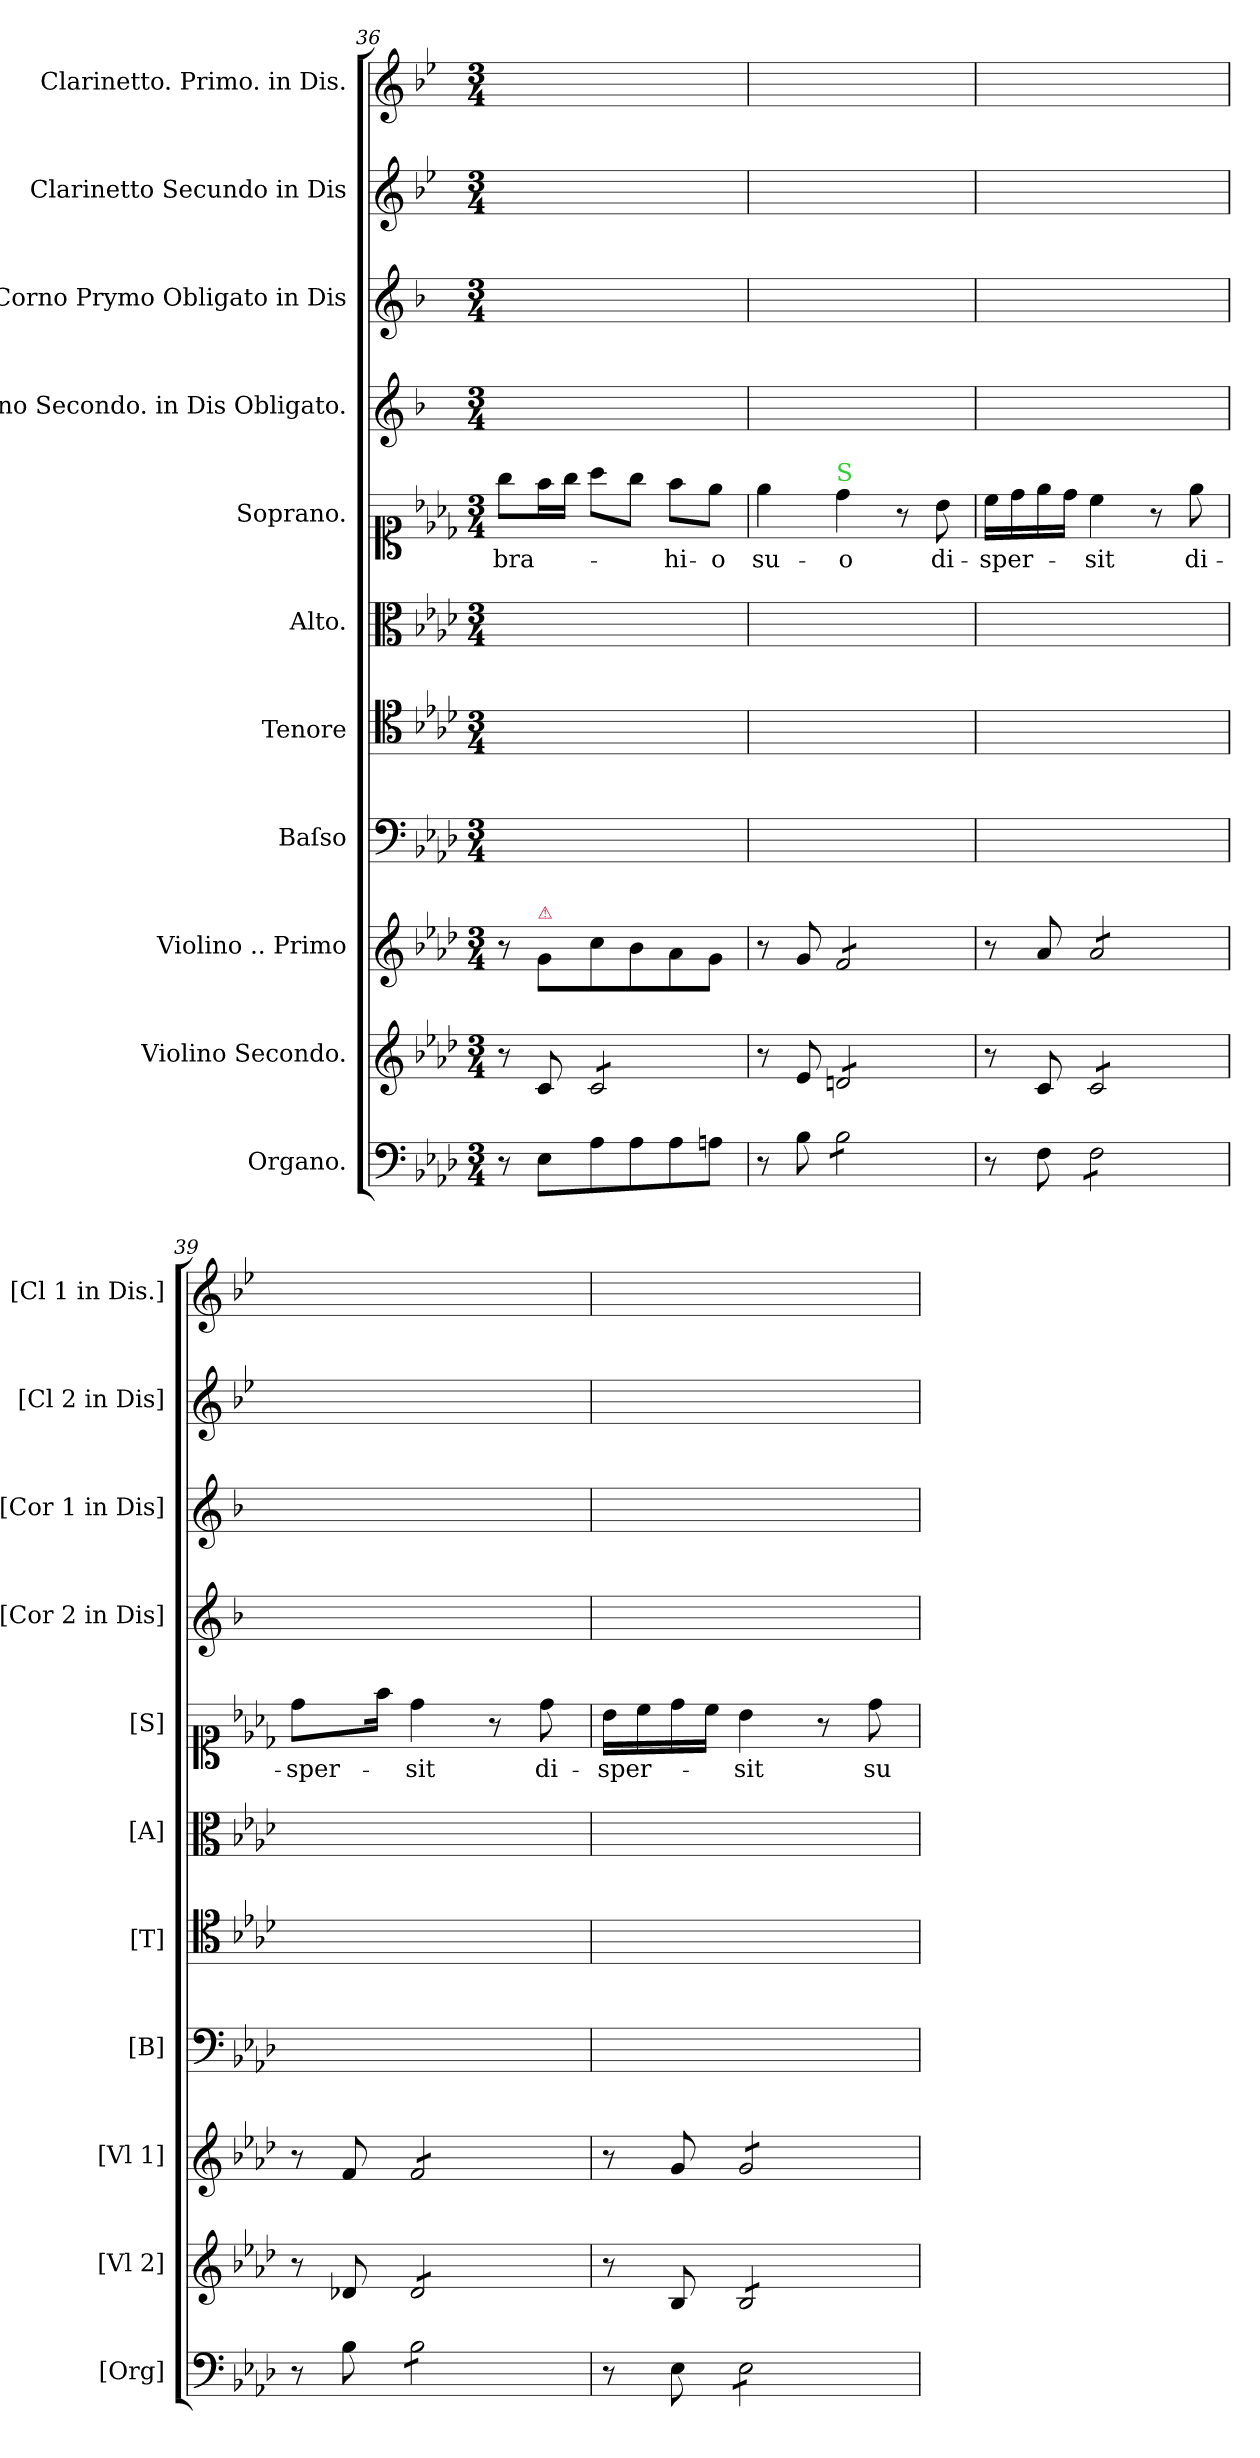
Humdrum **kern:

**kern	**kern	**kern	**kern	**kern	**kern	**kern	**text	**kern	**kern	**kern	**kern
*part11	*part10	*part9	*part8	*part7	*part6	*part5	*part5	*part4	*part3	*part2	*part1
*staff11	*staff10	*staff9	*staff8	*staff7	*staff6	*staff5	*staff5	*staff4	*staff3	*staff2	*staff1
*I"Organo.	*I"Violino Secondo.	*I"Violino .. Primo	*I"Baſso	*I"Tenore	*I"Alto.	*I"Soprano.	*	*I"Corno Secondo. in Dis Obligato.	*I"Corno Prymo Obligato in Dis	*I"Clarinetto Secundo in Dis	*I"Clarinetto. Primo. in Dis.
*I'[Org]	*I'[Vl 2]	*I'[Vl 1]	*I'[B]	*I'[T]	*I'[A]	*I'[S]	*	*I'[Cor 2 in Dis]	*I'[Cor 1 in Dis]	*I'[Cl 2 in Dis]	*I'[Cl 1 in Dis.]
*clefF4	*clefG2	*clefG2	*clefF4	*clefC4	*clefC3	*clefC1	*	*clefG2	*clefG2	*clefG2	*clefG2
*	*	*	*	*	*	*	*	*ITrd5c9	*ITrd5c9	*ITrd1c2	*ITrd1c2
*k[b-e-a-d-]	*k[b-e-a-d-]	*k[b-e-a-d-]	*k[b-e-a-d-]	*k[b-e-a-d-]	*k[b-e-a-d-]	*k[b-e-a-d-]	*	*k[b-e-a-d-]	*k[b-e-a-d-]	*k[b-e-a-d-]	*k[b-e-a-d-]
*A-:	*A-:	*A-:	*A-:	*A-:	*A-:	*A-:	*	*A-:	*A-:	*A-:	*A-:
*M3/4	*M3/4	*M3/4	*M3/4	*M3/4	*M3/4	*M3/4	*	*M3/4	*M3/4	*M3/4	*M3/4
=36	=36	=36	=36	=36	=36	=36	=36	=36	=36	=36	=36
8r	8r	8r	2.ryy	2.ryy	2.ryy	8gg\L	bra-	2.ryy	2.ryy	2.ryy	2.ryy
!	!	!LO:TX:a:color=crimson:t=⚠	!	!	!	!	!	!	!	!	!
8E-\L	8c/	8g/L	.	.	.	16ff\L	.	.	.	.	.
.	.	.	.	.	.	16gg\JJ	.	.	.	.	.
*	*tremolo	*	*	*	*	*	*	*	*	*	*
8A-\	8c/L	8cc\	.	.	.	8aa-\L	.	.	.	.	.
8A-\	8c/	8b-\	.	.	.	8gg\J	.	.	.	.	.
8A-\	8c/	8a-\	.	.	.	8ff\L	-hi-	.	.	.	.
8An\J	8c/J	8g\J	.	.	.	8ee-\J	-o	.	.	.	.
*	*Xtremolo	*	*	*	*	*	*	*	*	*	*
=37	=37	=37	=37	=37	=37	=37	=37	=37	=37	=37	=37
8r	8r	8r	2.ryy	2.ryy	2.ryy	4ee-\	su-	2.ryy	2.ryy	2.ryy	2.ryy
8B-\	8e-/	8g/	.	.	.	.	.	.	.	.	.
!	!	!	!	!	!	!LO:TX:a:color=limegreen:t=S	!	!	!	!	!
*tremolo	*	*	*	*	*	*	*	*	*	*	*
*	*tremolo	*	*	*	*	*	*	*	*	*	*
*	*	*tremolo	*	*	*	*	*	*	*	*	*
8B-\L	8dn/L	8f/L	.	.	.	4dd-\	-o	.	.	.	.
8B-\	8dn/	8f/	.	.	.	.	.	.	.	.	.
8B-\	8dn/	8f/	.	.	.	8r	.	.	.	.	.
8B-\J	8dn/J	8f/J	.	.	.	8b-\	di-	.	.	.	.
*	*	*Xtremolo	*	*	*	*	*	*	*	*	*
*	*Xtremolo	*	*	*	*	*	*	*	*	*	*
*Xtremolo	*	*	*	*	*	*	*	*	*	*	*
=38	=38	=38	=38	=38	=38	=38	=38	=38	=38	=38	=38
8r	8r	8r	2.ryy	2.ryy	2.ryy	16cc\LL	-sper-	2.ryy	2.ryy	2.ryy	2.ryy
.	.	.	.	.	.	16dd-\	.	.	.	.	.
8F\	8c/	8a-/	.	.	.	16ee-\	.	.	.	.	.
.	.	.	.	.	.	16dd-\JJ	.	.	.	.	.
*tremolo	*	*	*	*	*	*	*	*	*	*	*
*	*tremolo	*	*	*	*	*	*	*	*	*	*
*	*	*tremolo	*	*	*	*	*	*	*	*	*
8F\L	8c/L	8a-/L	.	.	.	4cc\	-sit	.	.	.	.
8F\	8c/	8a-/	.	.	.	.	.	.	.	.	.
8F\	8c/	8a-/	.	.	.	8r	.	.	.	.	.
!	!	!	!	!	!	!	!LO:LY:i	!	!	!	!
8F\J	8c/J	8a-/J	.	.	.	8ee-\	di-	.	.	.	.
*	*	*Xtremolo	*	*	*	*	*	*	*	*	*
*	*Xtremolo	*	*	*	*	*	*	*	*	*	*
*Xtremolo	*	*	*	*	*	*	*	*	*	*	*
=39	=39	=39	=39	=39	=39	=39	=39	=39	=39	=39	=39
!	!	!	!	!	!	!LO:N:vis=8	!LO:LY:i	!	!	!	!
8r	8r	8r	2.ryy	2.ryy	2.ryy	8.dd-\L	-sper-	2.ryy	2.ryy	2.ryy	2.ryy
8B-\	8d-X/	8f/	.	.	.	.	.	.	.	.	.
.	.	.	.	.	.	16ff\Jk	.	.	.	.	.
!	!	!	!	!	!	!	!LO:LY:i	!	!	!	!
*tremolo	*	*	*	*	*	*	*	*	*	*	*
*	*tremolo	*	*	*	*	*	*	*	*	*	*
*	*	*tremolo	*	*	*	*	*	*	*	*	*
8B-\L	8d-/L	8f/L	.	.	.	4dd-\	-sit	.	.	.	.
8B-\	8d-/	8f/	.	.	.	.	.	.	.	.	.
8B-\	8d-/	8f/	.	.	.	8r	.	.	.	.	.
8B-\J	8d-/J	8f/J	.	.	.	8dd-\	di-	.	.	.	.
*	*	*Xtremolo	*	*	*	*	*	*	*	*	*
*	*Xtremolo	*	*	*	*	*	*	*	*	*	*
*Xtremolo	*	*	*	*	*	*	*	*	*	*	*
=40	=40	=40	=40	=40	=40	=40	=40	=40	=40	=40	=40
8r	8r	8r	2.ryy	2.ryy	2.ryy	16b-\LL	-sper-	2.ryy	2.ryy	2.ryy	2.ryy
.	.	.	.	.	.	16cc\	.	.	.	.	.
8E-\	8B-/	8g/	.	.	.	16dd-\	.	.	.	.	.
.	.	.	.	.	.	16cc\JJ	.	.	.	.	.
*tremolo	*	*	*	*	*	*	*	*	*	*	*
*	*tremolo	*	*	*	*	*	*	*	*	*	*
*	*	*tremolo	*	*	*	*	*	*	*	*	*
8E-\L	8B-/L	8g/L	.	.	.	4b-\	-sit	.	.	.	.
8E-\	8B-/	8g/	.	.	.	.	.	.	.	.	.
8E-\	8B-/	8g/	.	.	.	8r	.	.	.	.	.
8E-\J	8B-/J	8g/J	.	.	.	8dd-\	su-	.	.	.	.
*	*	*Xtremolo	*	*	*	*	*	*	*	*	*
*	*Xtremolo	*	*	*	*	*	*	*	*	*	*
*Xtremolo	*	*	*	*	*	*	*	*	*	*	*
=	=	=	=	=	=	=	=	=	=	=	=
*-	*-	*-	*-	*-	*-	*-	*-	*-	*-	*-	*-
